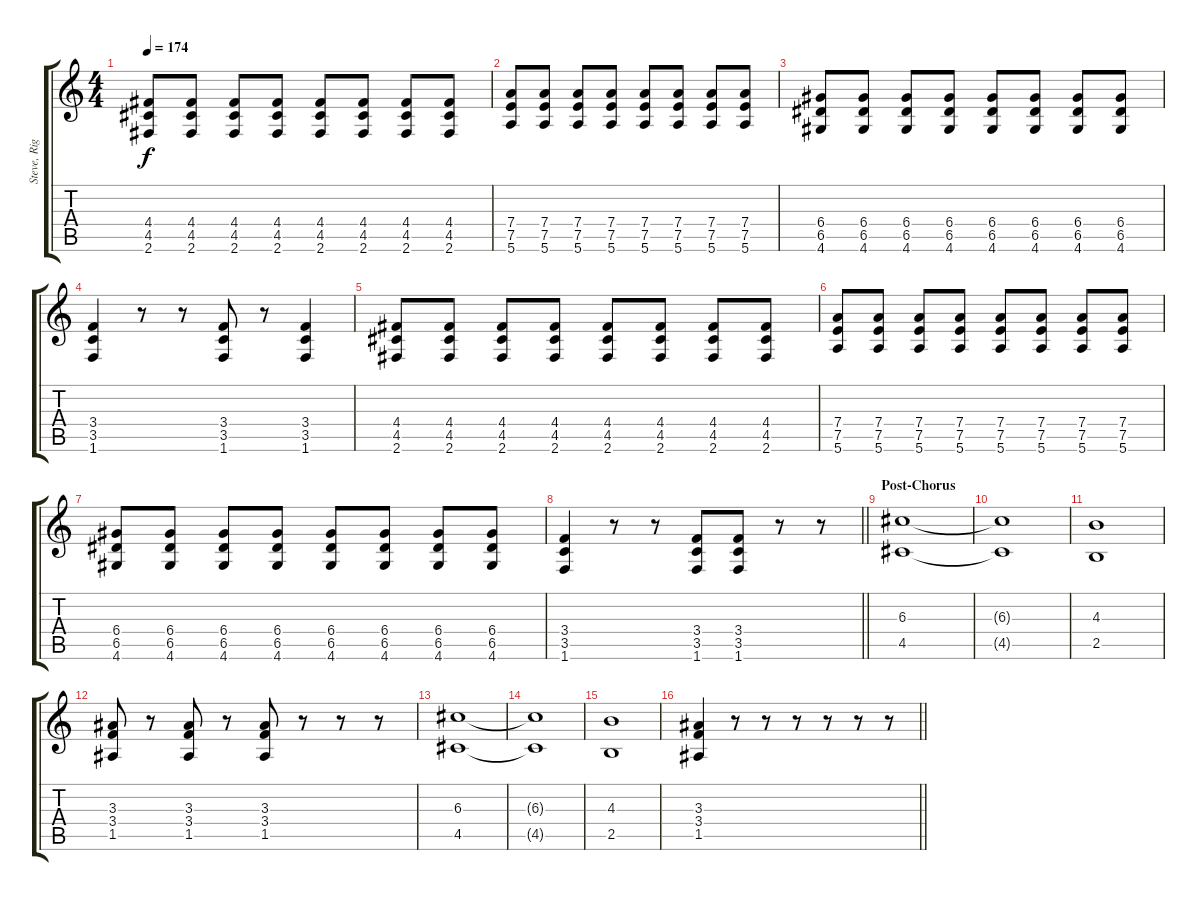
\track ("Steve, Righ? 1" "Steve, Rig") {instrument distortionguitar}
\staff {score tabs}
\tuning (E4 B3 G3 D3 A2 E2) {hide}
\ts (4 4)
\tempo 174
\clef g2
\ks c
(4.4 4.5 2.6).8{dy f} (4.4 4.5 2.6).8 (4.4 4.5 2.6).8 (4.4 4.5 2.6).8 (4.4 4.5 2.6).8 (4.4 4.5 2.6).8 (4.4 4.5 2.6).8 (4.4 4.5 2.6).8 |
(7.4 7.5 5.6).8 (7.4 7.5 5.6).8 (7.4 7.5 5.6).8 (7.4 7.5 5.6).8 (7.4 7.5 5.6).8 (7.4 7.5 5.6).8 (7.4 7.5 5.6).8 (7.4 7.5 5.6).8 |
(6.4 6.5 4.6).8 (6.4 6.5 4.6).8 (6.4 6.5 4.6).8 (6.4 6.5 4.6).8 (6.4 6.5 4.6).8 (6.4 6.5 4.6).8 (6.4 6.5 4.6).8 (6.4 6.5 4.6).8 |
(3.4 3.5 1.6).4 r.8 r.8 (3.4 3.5 1.6).8 r.8 (3.4 3.5 1.6).4 |
(4.4 4.5 2.6).8 (4.4 4.5 2.6).8 (4.4 4.5 2.6).8 (4.4 4.5 2.6).8 (4.4 4.5 2.6).8 (4.4 4.5 2.6).8 (4.4 4.5 2.6).8 (4.4 4.5 2.6).8 |
(7.4 7.5 5.6).8 (7.4 7.5 5.6).8 (7.4 7.5 5.6).8 (7.4 7.5 5.6).8 (7.4 7.5 5.6).8 (7.4 7.5 5.6).8 (7.4 7.5 5.6).8 (7.4 7.5 5.6).8 |
(6.4 6.5 4.6).8 (6.4 6.5 4.6).8 (6.4 6.5 4.6).8 (6.4 6.5 4.6).8 (6.4 6.5 4.6).8 (6.4 6.5 4.6).8 (6.4 6.5 4.6).8 (6.4 6.5 4.6).8 |
\barLineRight lightlight
(3.4 3.5 1.6).4 r.8 r.8 (3.4 3.5 1.6).8 (3.4 3.5 1.6).8 r.8 r.8 |
\section ("" "Post-Chorus")
(6.3 4.5).1 |
(6.3{t} 4.5{t}).1 |
(4.3 2.5).1 |
(3.3 3.4 1.5).8 r.8 (3.3 3.4 1.5).8 r.8 (3.3 3.4 1.5).8 r.8 r.8 r.8 |
(6.3 4.5).1 |
(6.3{t} 4.5{t}).1 |
(4.3 2.5).1 |
\barLineRight lightlight
(3.3 3.4 1.5).4 r.8 r.8 r.8 r.8 r.8 r.8
